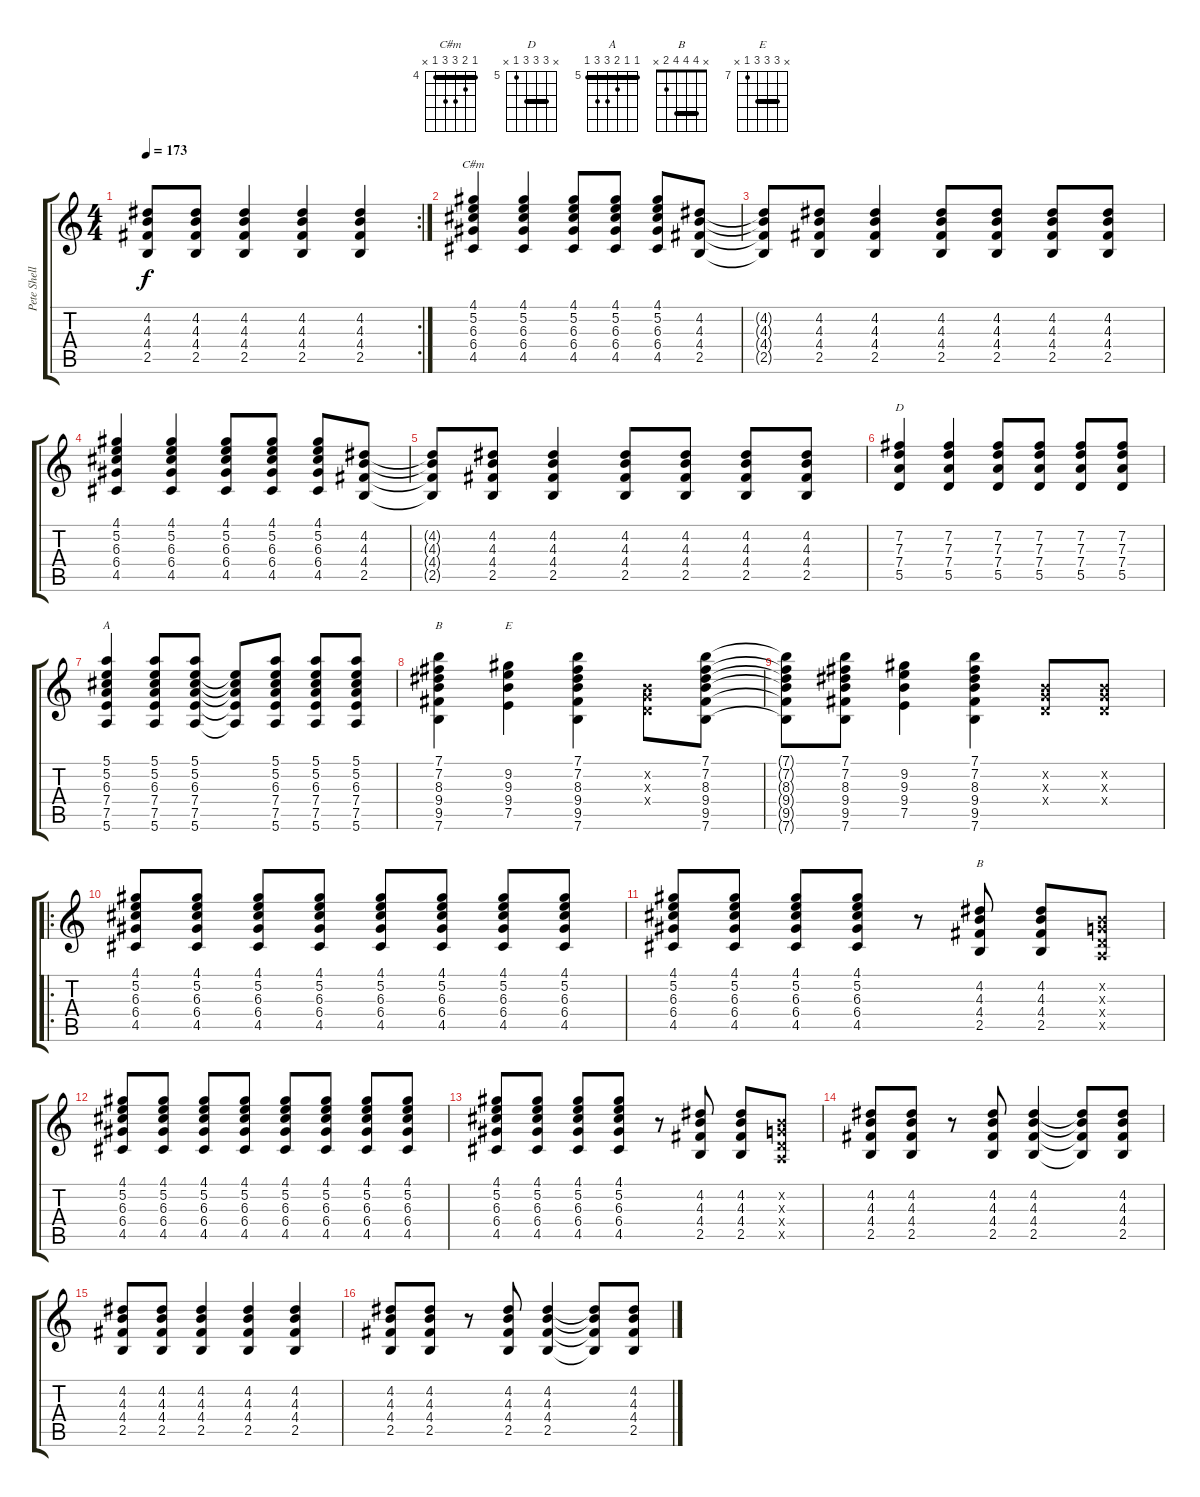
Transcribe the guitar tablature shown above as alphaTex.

\track ("Pete Shelley " "Pete Shell") {instrument distortionguitar}
\staff {score tabs}
\tuning (E4 B3 G3 D3 A2 E2) {hide}
\chord ("C#m" 4 5 6 6 4 x) {firstfret 4 barre 4}
\chord ("D" x 7 7 7 5 x) {firstfret 5 barre 7}
\chord ("A" 5 5 6 7 7 5) {firstfret 5 barre 5}
\chord ("B" 7 7 8 9 9 7) {firstfret 7 barre 7}
\chord ("E" x 9 9 9 7 x) {firstfret 7 barre 9}
\chord ("B" x 4 4 4 2 x) {barre 4}
\rc 2
\ts (4 4)
\tempo 173
\clef g2
\ks c
(4.2 4.3 4.4 2.5).8{dy f} (4.2 4.3 4.4 2.5).8 (4.2 4.3 4.4 2.5).4 (4.2 4.3 4.4 2.5).4 (4.2 4.3 4.4 2.5).4 |
(4.1 5.2 6.3 6.4 4.5).4{ch "C#m"} (4.1 5.2 6.3 6.4 4.5).4 (4.1 5.2 6.3 6.4 4.5).8 (4.1 5.2 6.3 6.4 4.5).8 (4.1 5.2 6.3 6.4 4.5).8 (4.2 4.3 4.4 2.5).8 |
(4.2{t} 4.3{t} 4.4{t} 2.5{t}).8 (4.2 4.3 4.4 2.5).8 (4.2 4.3 4.4 2.5).4 (4.2 4.3 4.4 2.5).8 (4.2 4.3 4.4 2.5).8 (4.2 4.3 4.4 2.5).8 (4.2 4.3 4.4 2.5).8 |
(4.1 5.2 6.3 6.4 4.5).4 (4.1 5.2 6.3 6.4 4.5).4 (4.1 5.2 6.3 6.4 4.5).8 (4.1 5.2 6.3 6.4 4.5).8 (4.1 5.2 6.3 6.4 4.5).8 (4.2 4.3 4.4 2.5).8 |
(4.2{t} 4.3{t} 4.4{t} 2.5{t}).8 (4.2 4.3 4.4 2.5).8 (4.2 4.3 4.4 2.5).4 (4.2 4.3 4.4 2.5).8 (4.2 4.3 4.4 2.5).8 (4.2 4.3 4.4 2.5).8 (4.2 4.3 4.4 2.5).8 |
(7.2 7.3 7.4 5.5).4{ch "D"} (7.2 7.3 7.4 5.5).4 (7.2 7.3 7.4 5.5).8 (7.2 7.3 7.4 5.5).8 (7.2 7.3 7.4 5.5).8 (7.2 7.3 7.4 5.5).8 |
(5.1 5.2 6.3 7.4 7.5 5.6).4{ch "A"} (5.1 5.2 6.3 7.4 7.5 5.6).8 (5.1 5.2 6.3 7.4 7.5 5.6).8 (5.2{t} 6.3{t} 7.4{t} 7.5{t} 5.6{t}).8 (5.1 5.2 6.3 7.4 7.5 5.6).8 (5.1 5.2 6.3 7.4 7.5 5.6).8 (5.1 5.2 6.3 7.4 7.5 5.6).8 |
(7.1 7.2 8.3 9.4 9.5 7.6).4{ch "B"} (9.2 9.3 9.4 7.5).4{ch "E"} (7.1 7.2 8.3 9.4 9.5 7.6).4 (0.2{x} 0.3{x} 0.4{x}).8 (7.1 7.2 8.3 9.4 9.5 7.6).8 |
(7.1{t} 7.2{t} 8.3{t} 9.4{t} 9.5{t} 7.6{t}).8 (7.1 7.2 8.3 9.4 9.5 7.6).8 (9.2 9.3 9.4 7.5).4 (7.1 7.2 8.3 9.4 9.5 7.6).4 (0.2{x} 0.3{x} 0.4{x}).8 (0.2{x} 0.3{x} 0.4{x}).8 |
\ro
(4.1 5.2 6.3 6.4 4.5).8 (4.1 5.2 6.3 6.4 4.5).8 (4.1 5.2 6.3 6.4 4.5).8 (4.1 5.2 6.3 6.4 4.5).8 (4.1 5.2 6.3 6.4 4.5).8 (4.1 5.2 6.3 6.4 4.5).8 (4.1 5.2 6.3 6.4 4.5).8 (4.1 5.2 6.3 6.4 4.5).8 |
(4.1 5.2 6.3 6.4 4.5).8 (4.1 5.2 6.3 6.4 4.5).8 (4.1 5.2 6.3 6.4 4.5).8 (4.1 5.2 6.3 6.4 4.5).8 r.8 (4.2 4.3 4.4 2.5).8{ch "B"} (4.2 4.3 4.4 2.5).8 (0.2{x} 0.3{x} 0.4{x} 0.5{x}).8 |
(4.1 5.2 6.3 6.4 4.5).8 (4.1 5.2 6.3 6.4 4.5).8 (4.1 5.2 6.3 6.4 4.5).8 (4.1 5.2 6.3 6.4 4.5).8 (4.1 5.2 6.3 6.4 4.5).8 (4.1 5.2 6.3 6.4 4.5).8 (4.1 5.2 6.3 6.4 4.5).8 (4.1 5.2 6.3 6.4 4.5).8 |
(4.1 5.2 6.3 6.4 4.5).8 (4.1 5.2 6.3 6.4 4.5).8 (4.1 5.2 6.3 6.4 4.5).8 (4.1 5.2 6.3 6.4 4.5).8 r.8 (4.2 4.3 4.4 2.5).8 (4.2 4.3 4.4 2.5).8 (0.2{x} 0.3{x} 0.4{x} 0.5{x}).8 |
(4.2 4.3 4.4 2.5).8 (4.2 4.3 4.4 2.5).8 r.8 (4.2 4.3 4.4 2.5).8 (4.2 4.3 4.4 2.5).4 (4.2{t} 4.3{t} 4.4{t} 2.5{t}).8 (4.2 4.3 4.4 2.5).8 |
(4.2 4.3 4.4 2.5).8 (4.2 4.3 4.4 2.5).8 (4.2 4.3 4.4 2.5).4 (4.2 4.3 4.4 2.5).4 (4.2 4.3 4.4 2.5).4 |
(4.2 4.3 4.4 2.5).8 (4.2 4.3 4.4 2.5).8 r.8 (4.2 4.3 4.4 2.5).8 (4.2 4.3 4.4 2.5).4 (4.2{t} 4.3{t} 4.4{t} 2.5{t}).8 (4.2 4.3 4.4 2.5).8
